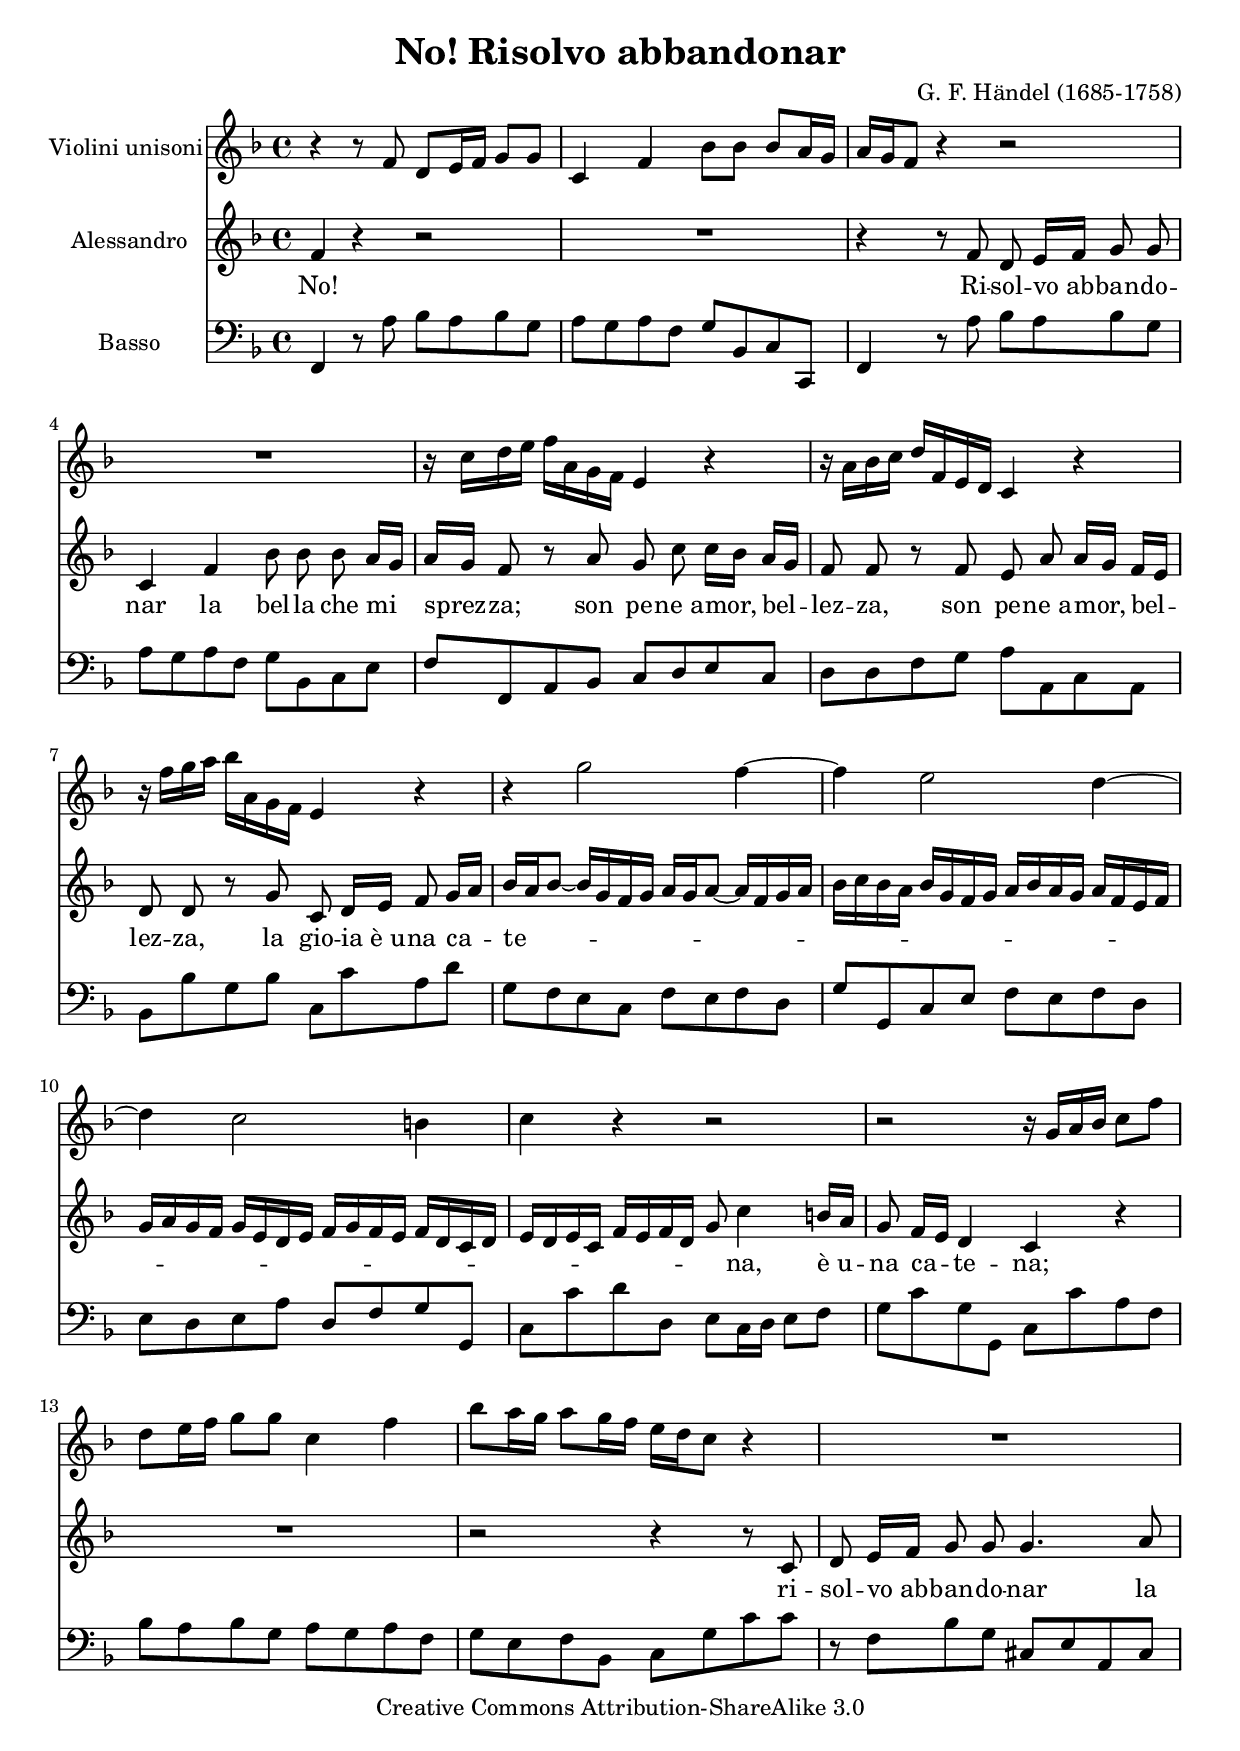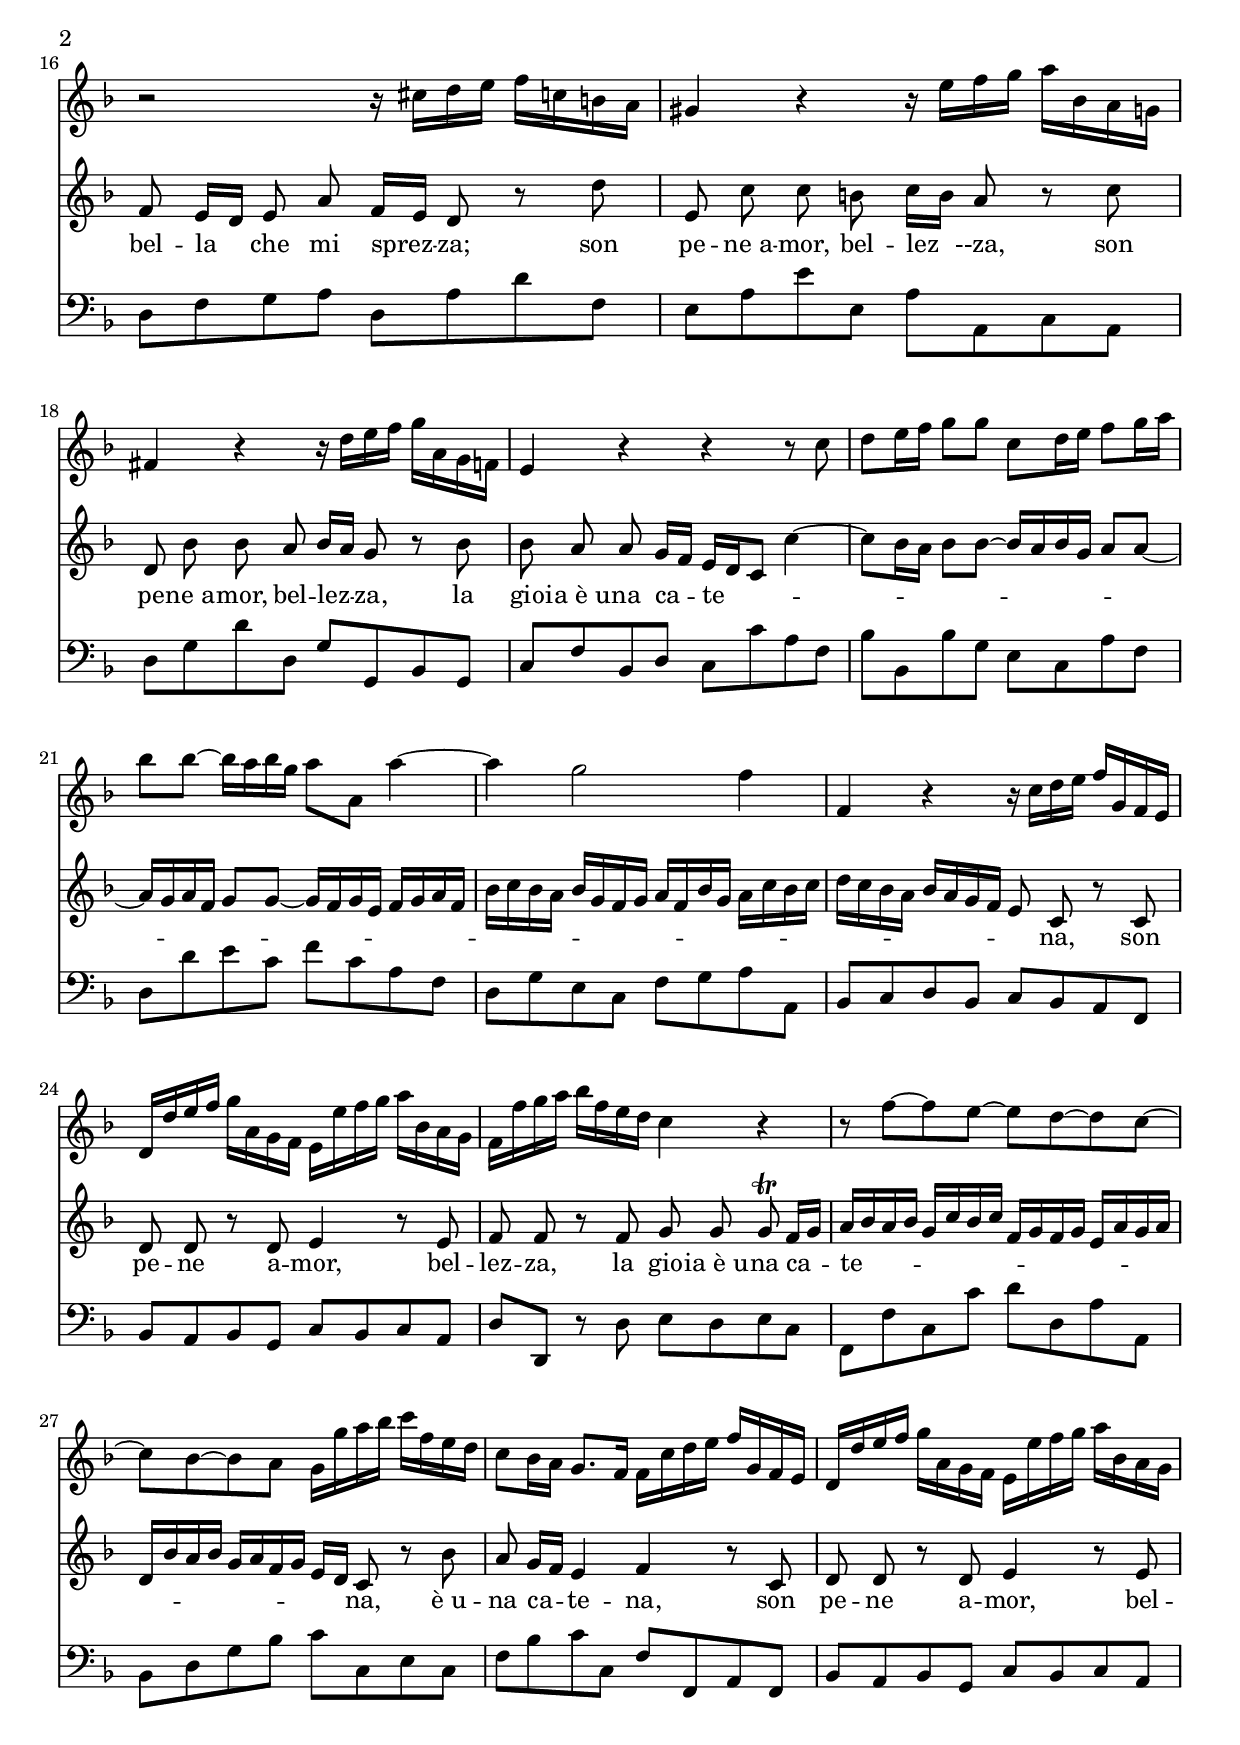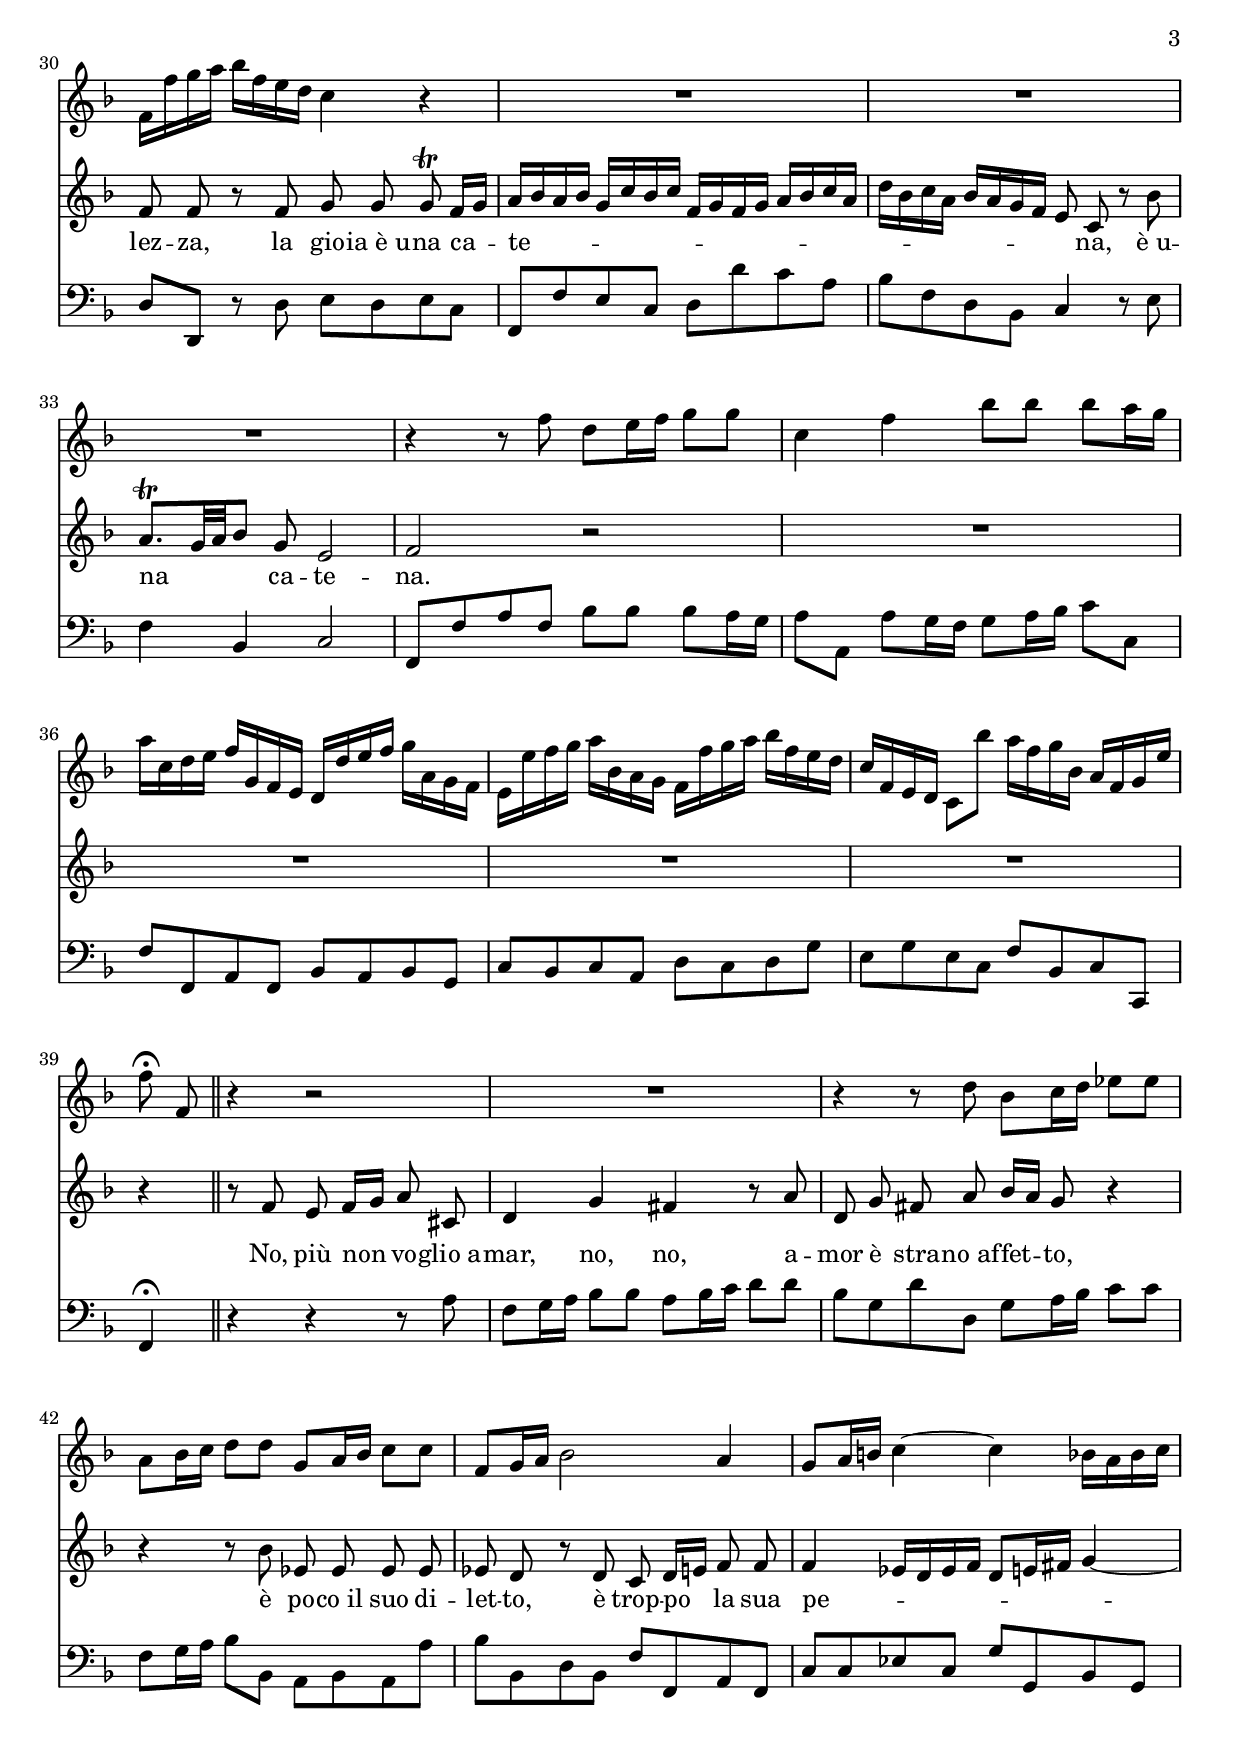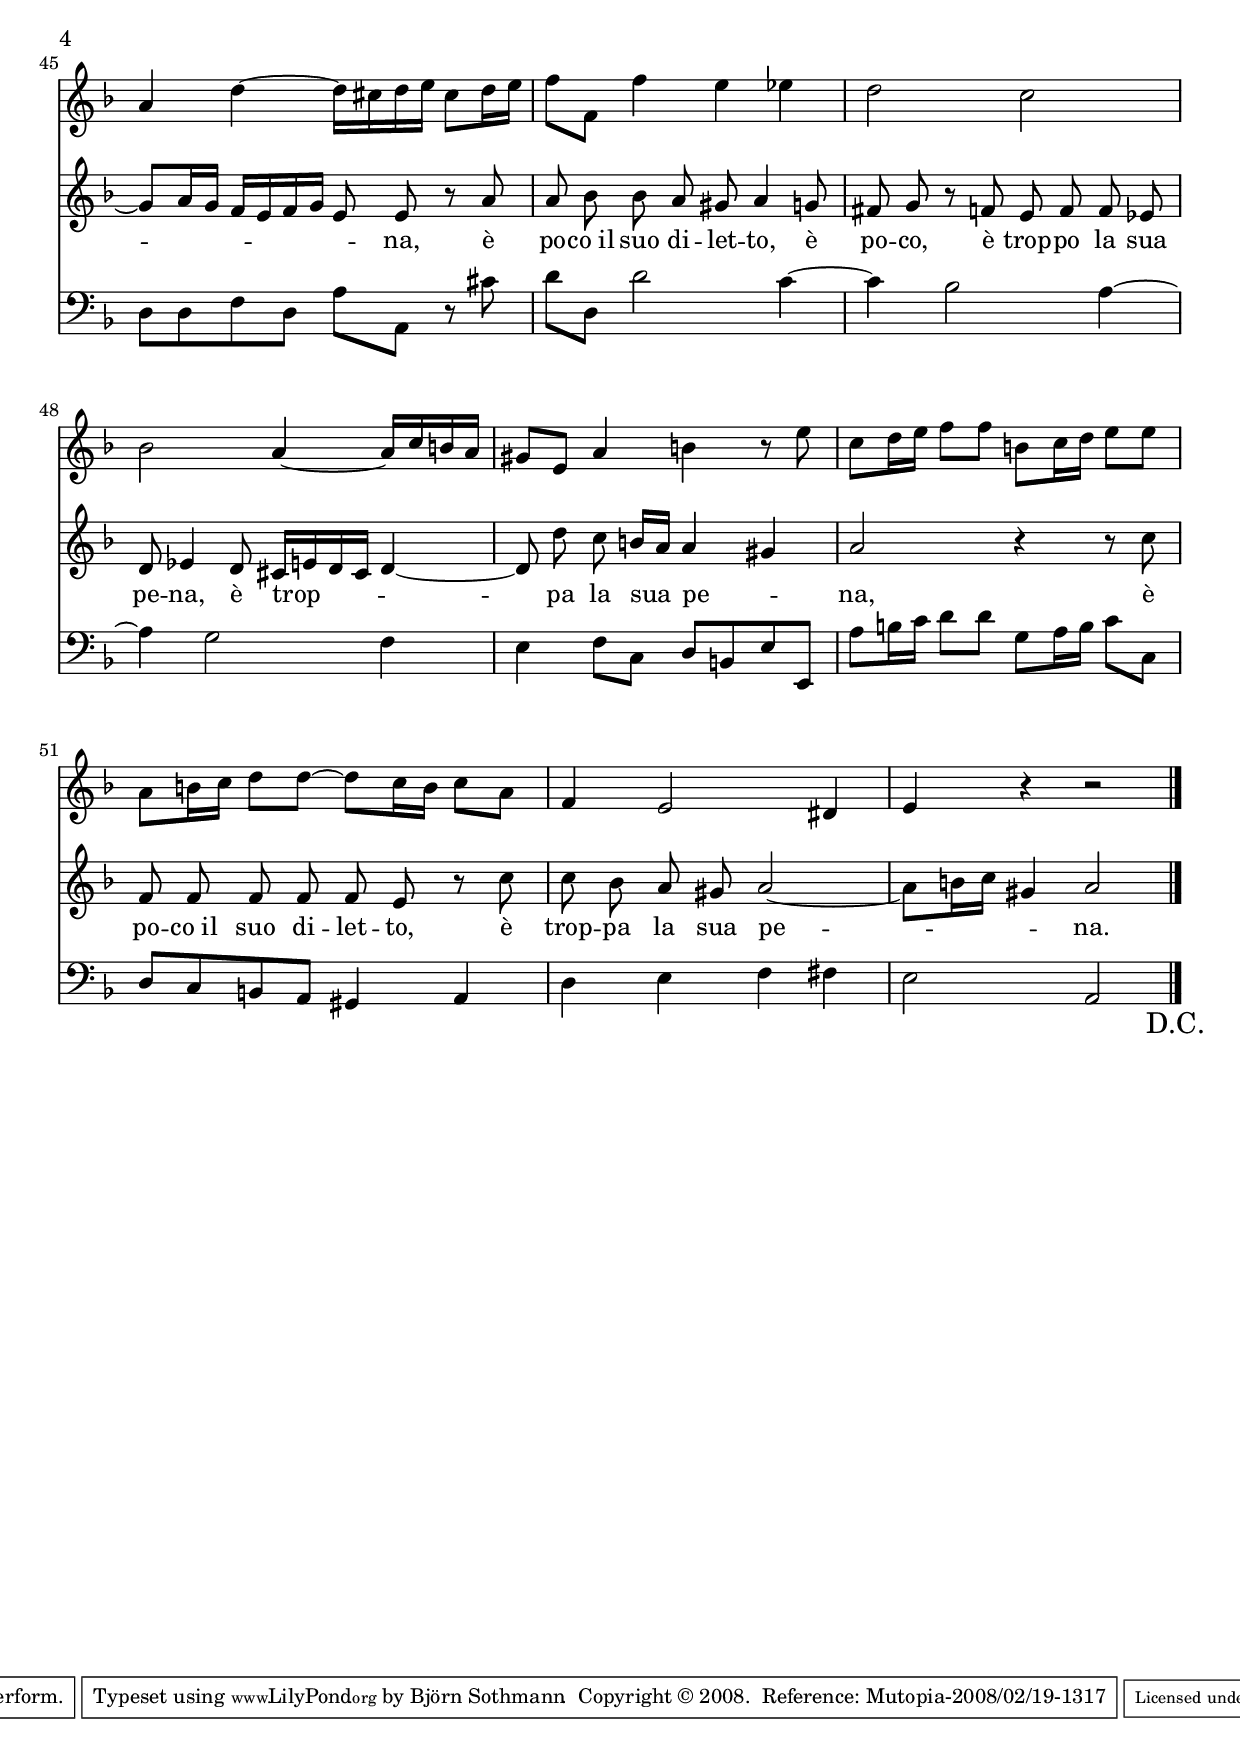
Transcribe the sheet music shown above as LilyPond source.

% Created on Sat Jan 05 14:56:00 CET 2008
\version "2.10.33"

\header {
	title = "No! Risolvo abbandonar"
	composer = "G. F. Händel (1685-1758)"
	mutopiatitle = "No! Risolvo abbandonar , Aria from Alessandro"
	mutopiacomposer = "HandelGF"
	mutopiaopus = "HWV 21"
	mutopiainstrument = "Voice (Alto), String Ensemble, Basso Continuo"
	date = "1726"
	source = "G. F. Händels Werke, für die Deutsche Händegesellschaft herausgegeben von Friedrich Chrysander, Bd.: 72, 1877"
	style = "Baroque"
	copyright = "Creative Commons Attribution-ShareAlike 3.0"
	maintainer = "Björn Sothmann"
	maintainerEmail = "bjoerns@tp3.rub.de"
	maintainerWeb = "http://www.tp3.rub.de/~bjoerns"
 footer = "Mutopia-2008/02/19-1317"
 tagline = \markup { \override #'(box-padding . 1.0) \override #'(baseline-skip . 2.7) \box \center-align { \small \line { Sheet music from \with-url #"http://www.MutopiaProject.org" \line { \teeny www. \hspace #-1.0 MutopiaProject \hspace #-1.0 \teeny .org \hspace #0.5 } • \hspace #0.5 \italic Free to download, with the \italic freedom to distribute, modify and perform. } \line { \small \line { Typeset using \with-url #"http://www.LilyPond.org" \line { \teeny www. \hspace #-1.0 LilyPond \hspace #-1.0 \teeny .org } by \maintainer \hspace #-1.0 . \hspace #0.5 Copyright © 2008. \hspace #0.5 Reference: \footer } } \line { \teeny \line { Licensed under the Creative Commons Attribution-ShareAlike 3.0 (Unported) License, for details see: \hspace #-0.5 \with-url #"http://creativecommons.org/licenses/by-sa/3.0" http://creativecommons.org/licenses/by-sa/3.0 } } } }
}

\include "deutsch.ly"

verse= \lyricmode {
No! Ri -- sol -- vo_ab -- ban -- do -- nar la bel -- la che mi sprez -- za; son pe -- ne_a -- mor, bel -- lez -- za, son pe -- ne_a -- mor, bel -- lez -- za, la gio -- ia_è_u -- na ca -- te -- na, è_u -- na ca -- te -- na; ri -- sol -- vo_ab -- ban -- do -- nar la bel -- la che mi sprez -- za; son pe -- ne_a -- mor, bel -- lez --za, son pe -- ne_a -- mor, bel -- lez -- za, la gio -- ia_è_u -- na ca -- te -- na, son pe -- ne a -- mor, bel -- lez -- za, la gio -- ia_è_u -- na ca -- te -- na, è_u -- na ca -- te -- na, son pe -- ne a -- mor, bel -- lez -- za, la gio -- ia_è_u -- na ca -- te -- na, è_u -- na ca -- te -- na.
No, più non vo -- glio_a -- mar, no, no, a -- mor è stra -- no_af -- fet -- to, è po -- co_il suo di -- let -- to, è trop -- po la sua pe -- na, è po -- co_il suo di -- let -- to, è po -- co, è trop -- po la sua pe -- na, è trop -- pa la sua pe -- na, è po -- co_il suo di -- let -- to, è trop -- pa la sua pe -- na.
}
 

staffViolin = \new Staff  {
	\time 4/4
	\override Score.MetronomeMark #'stencil = ##f
	\tempo 4 = 100 
	\set Staff.instrumentName="Violini unisoni"
	\set Staff.midiInstrument="violin"
	\key f \major
	\clef treble
	\relative c' {
		r4 r8 f d e16 f g8 g |
		c,4 f b8 b b a16 g |
		a g f8 r4 r2 |
		R1 |
		r16 c' d e f a, g f e4 r |
		r16 a b c d f, e d c4 r |
		r16 f' g a b a, g f e4 r |
		r g'2 f4~ 
		f e2 d4~ |
		d c2 h4 |
		c r r2 |
		r r16 g a b c8 f |
		d e16 f g8 g c,4 f |
		b8 a16 g a8 g16 f e d c8 r4 |
		R1 |
		r2 r16 cis d e f c h a |
		gis4 r r16 e' f g a b, a g |
		fis4 r r16 d' e f g a, g f |
		e4 r r r8 c' |
		d e16 f g8 g c, d16 e f8 g16 a |
		b8 b~ b16 a b g a8 a, a'4~ |
		a g2 f4 |
		f,4 r r16 c' d e f g, f e |
		d d' e f g a, g f e e' f g a b, a g |
		f f' g a b f e d c4 r |
		r8 f~ f e~e d~ d c~|
		c b~ b a g16 g' a b c f, e d |
		c8 b16 a g8. f16 f c' d e f g, f e |
		d d' e f g a, g f e e' f g a b, a g |
		f f' g a b f e d c4 r |
		R1*3 |
		r4 r8 f d e16 f g8 g |
		c,4 f b8 b b a16 g |
		a c, d e f g, f e d d' e f g a, g f |
		e e' f g a b, a g f f' g a b f e d |
		c f, e d c8 b'' a16 f g b, a f g e' |
		f8\fermata f, \bar "||" r4 r2 |
		R1 |
		r4 r8 d' b c16 d es8 es |
		a, b16 c d8 d g, a16 b c8 c |
		f, g16 a b2 a4 |
		g8 a16 h c4~ c b16 a b c |
		a4 d~ d16 cis d e cis8 d16 e |
		f8 f, f'4 e es |
		d2 c |
		b a4~ a16 c h a |
		gis8 e a4 h r8 e |
		c d16 e f8 f h, c16 d e8 e |
		a, h16 c d8 d~ d c16 h c8 a |
		f4 e2 dis4 |
		e r r2 \override Score.RehearsalMark #'direction = #DOWN \once \override Score.RehearsalMark #'break-visibility =
		#begin-of-line-invisible \mark \markup { "D.C." } |
	\bar "|."
	}

}
staffAlto = \new Staff  {
	\set Staff.instrumentName="Alessandro"
	\set Staff.midiInstrument="oboe"
	\key f \major
	\clef treble
	\relative c' { 	
		\context Voice = "melodyAlt" {
			\dynamicUp
			\autoBeamOff
			f4 r r2 |
			R1 |
			r4 r8 f d e16[ f] g8 g |
			c,4 f b8 b b a16[ g] |
			a[ g] f8 r a g c c16[b] a[ g] |
			f8 f r f e a a16[ g] f[ e] |
			d8 d r g c, d16[ e] f8 g16[ a] |
			b16[\melisma a b8~] b16[ g f g] a[ g a8~] a16[ f g a] |
			b16[ c b a] b[ g f g] a[ b a g] a[ f e f] |
			g[ a g f] g[ e d e] f[ g f e] f[ d c d] |
			e[ d e c] f[ e f d] g8\melismaEnd c4 h16[ a] |
			g8 f16[ e] d4 c r |
			R1 |
			r2 r4 r8 c |
			d e16[ f] g8 g g4. a8 |
			f e16[ d] e8 a f16[ e] d8 r d' |
			e, c' c h c16[ h] a8 r c |
			d, b' b a b16[ a] g8 r b |
			b a a g16[ f] e[\melisma d c8] c'4~ |
			c8[ b16 a] b8[ b~] b16[ a b g] a8[ a~] |
			a16[ g a f] g8[ g~] g16[ f g e] f[ g a f] |
			b[ c b a] b[ g f g] a[ f b g] a[ c b c] |
			d[ c b a] b[ a g f] e8\melismaEnd c r c |
			d d r d e4 r8 e |
			f f r f g g g\trill f16[ g] |
			a[\melisma b a b] g[ c b c] f,[ g f g] e[ a g a] |
			d,[ b' a b] g[ a f g] e[ d]\melismaEnd c8 r b' |
			a g16[ f] e4 f r8 c |
			d d r d e4 r8 e |
			f f r f g g g\trill f16[ g] |
			a[\melisma b a b] g[ c b c] f,[ g f g] a[ b c a] |
			d[ b c a] b[ a g f] e8\melismaEnd c r b' |
			a8.[\trill g32 a b8] g e2 |
			f r |
			R1*4 |
			r4 \bar "||" r8 f e f16[ g] a8 cis, |
			d4 g fis r8 a |
			d, g fis a b16[ a] g8 r4 |
			r r8 b es, es es es |
			es d r d c d16[ e] f8 f |
			f4\melisma es16[ d es f] d8[ e16 fis] g4~ |
			g8[ a16 g] f[ e f g] e8\melismaEnd e r a |
			a b b a gis a4 g8 |
			fis g r f e f f es |
			d es4 d8 cis16[\melisma e d cis] d4~ |
			d8\melismaEnd d' c h16[ a] a4\melisma gis\melismaEnd |
			a2 r4 r8 c |
			f, f f f f e r c' |
			c b a gis a2~\melisma |
			a8[ h16 c] gis4\melismaEnd a2 |
		}

	\bar "|."
	}

}
staffCello = \new Staff  {
	\set Staff.instrumentName="Basso"
	\set Staff.midiInstrument="harpsichord"
	\key f \major
	\clef bass
	\relative c, {
		f4 r8 a' b a b g |
		a g a f g b, c c, |
		f4 r8 a' b a b g |
		a g a f g b, c e |
		f f, a b c d e c |
		d d f g a a, c a |
		b b' g b c, c' a d |
		g, f e c f e f d |
		g g, c e f e f d |
		e d e a d, f g g, |
		c c' d d, e c16 d e8 f |
		g c g g, c c' a f |
		b a b g a g a f |
		g e f b, c g' c c |
		r f, b g cis, e a, cis |
		d f g a d, a' d f, |
		e a e' e, a a, c a |
		d g d' d, g g, b g |
		c f b, d c c' a f |
		b b, b' g e c a' f |
		d d' e c f c a f |
		d g e c f g a a, |
		b c d b c b a f |
		b a b g c b c a |
		d d, r d' e d e c |
		f, f' c c' d d, a' a, |
		b d g b c c, e c |
		f b c c, f f, a f |
		b a b g c b c a |
		d d, r d' e d e c |
		f, f' e c d d' c a |
		b f d b c4 r8 e |
		f4 b, c2 |
		f,8 f' a f b b b a16 g |
		a8 a, a' g16 f g8 a16 b c8 c, |
		f f, a f b a b g |
		c b c a d c d g |
		e g e c f b, c c, |
		f4\fermata \bar "||" r r r8 a' |
		f g16 a b8 b a b16 c d8 d |
		b g d' d, g a16 b c8 c |
		f, g16 a b8 b, a b a a' |
		b b, d b f' f, a f |
		c' c es c g' g, b g |
		d' d f d a' a, r cis' |
		d d, d'2 c4~ |
		c b2 a4~ |
		a g2 f4 |
		e f8 c d h e e, |
		a' h16 c d8 d g, a16 h c8 c, |
		d c h a gis4 a |
		d e f fis |
		e2 a, |
	\bar "|."
	}

}


\score {
	<<
		\staffViolin
		\staffAlto
		\context Lyrics = "lmelodyAlt" \lyricmode  { \lyricsto "melodyAlt" \verse }
		
		\staffCello
	>>
	
	\midi {
	}

	\layout  {
		indent=25
	}
}

\paper {
}

